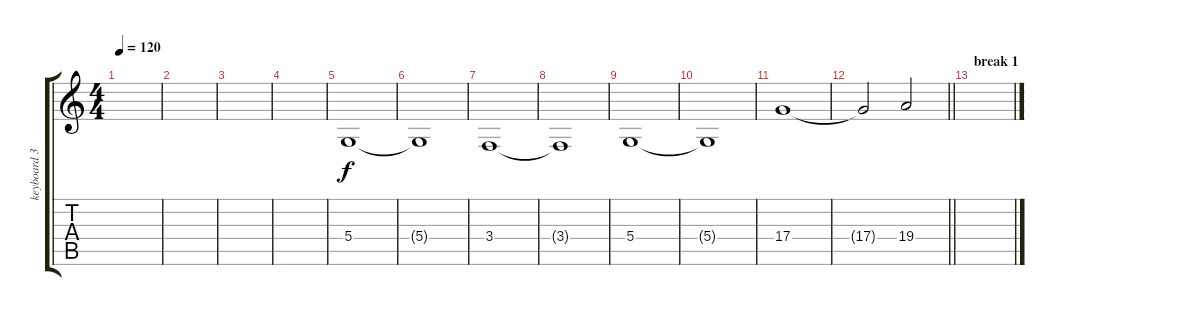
\track ("keyboard 3" "keyboard 3") {instrument electricpiano1}
\staff {score tabs}
\tuning (E4 B3 G3 D3 A2 E2) {hide}
\ts (4 4)
\tempo 120
\clef g2
\ks c
|
|
|
|
5.4.1{volume 7 balance 8 instrument stringensemble2} |
5.4{t}.1 |
3.4.1 |
3.4{t}.1 |
5.4.1 |
5.4{t}.1 |
17.4.1 |
\barLineRight lightlight
17.4{t}.2 19.4.2 |
\section ("" "break 1")
